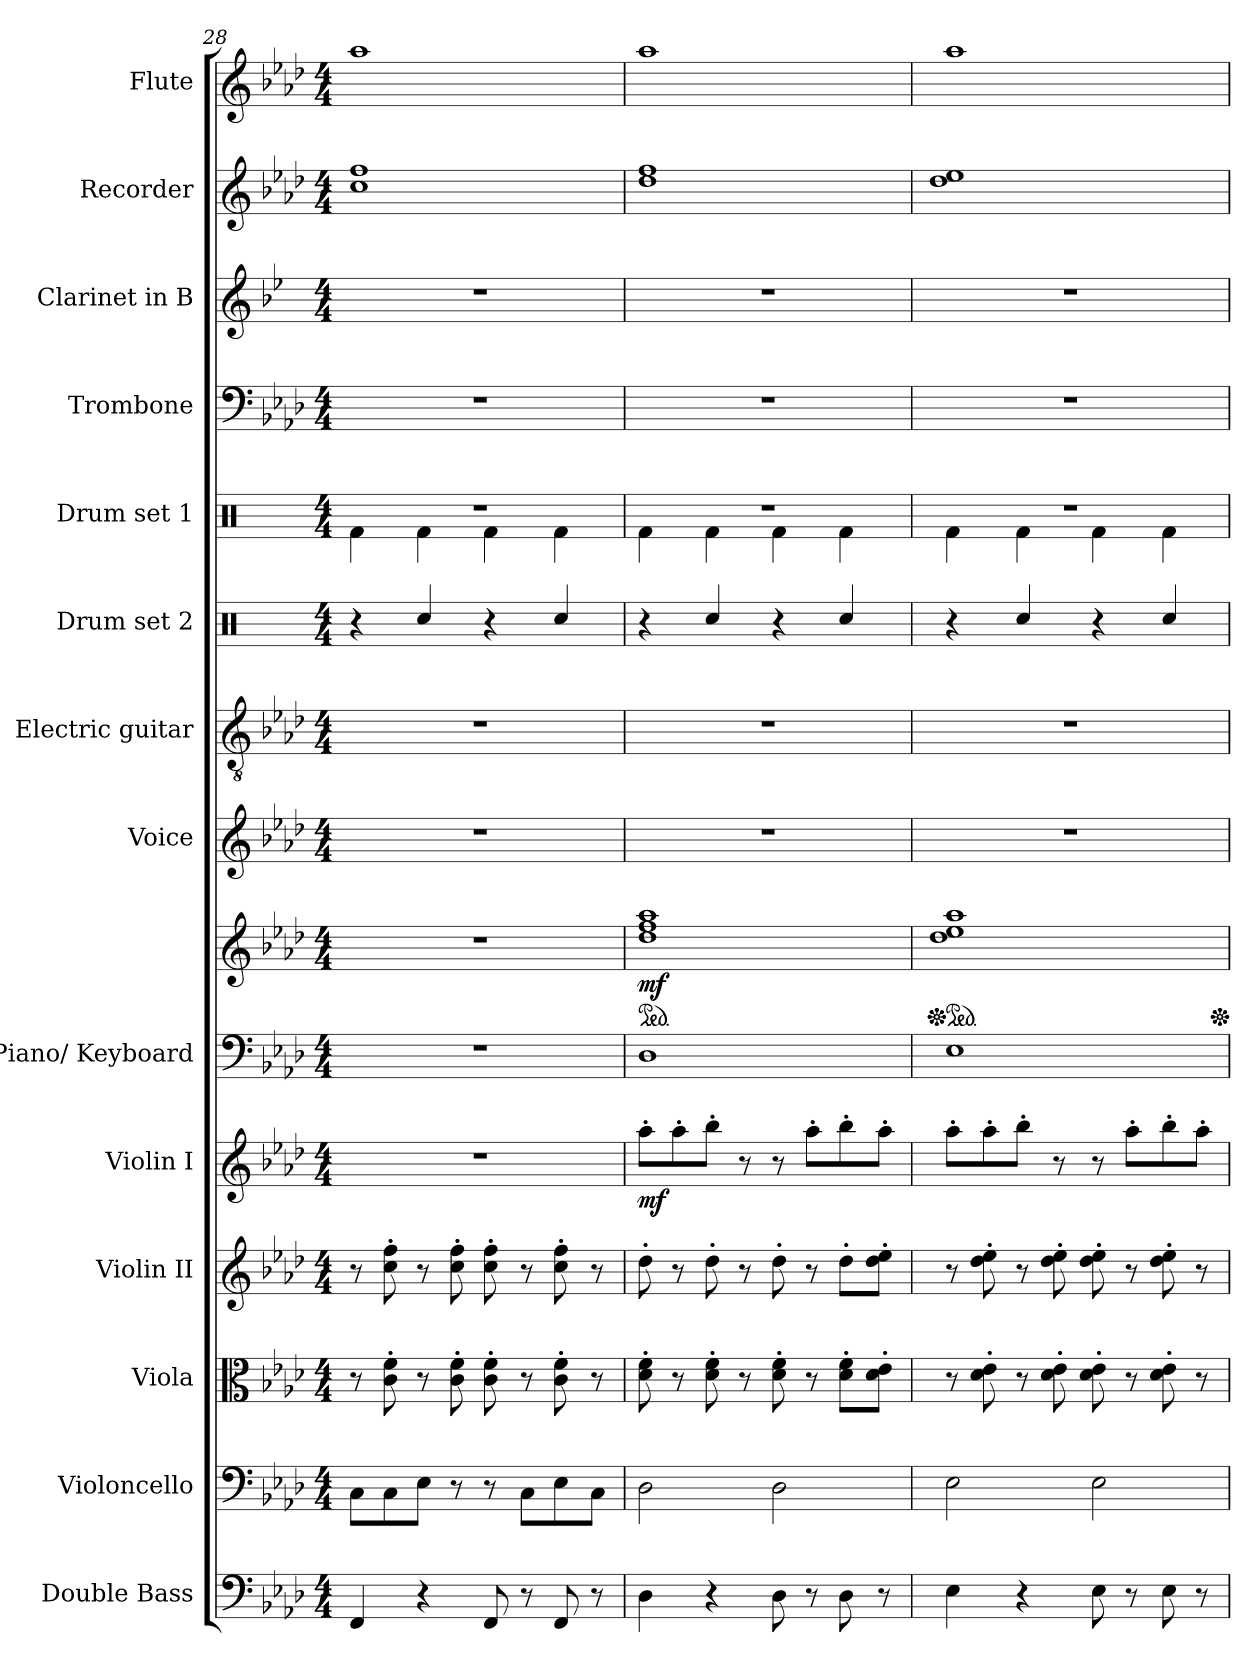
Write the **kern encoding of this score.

**kern	**kern	**kern	**kern	**kern	**dynam	**kern	**kern	**dynam	**kern	**kern	**kern	**kern	**kern	**kern	**kern	**kern
*part14	*part13	*part12	*part11	*part10	*part10	*part9	*part9	*part9	*part8	*part7	*part6	*part5	*part4	*part3	*part2	*part1
*staff15	*staff14	*staff13	*staff12	*staff11	*staff11	*staff10	*staff9	*staff9/10	*staff8	*staff7	*staff6	*staff5	*staff4	*staff3	*staff2	*staff1
*I"Double Bass	*I"Violoncello	*I"Viola	*I"Violin II	*I"Violin I	*	*I"Piano/ Keyboard	*	*	*I"Voice	*I"Electric guitar	*I"Drum set 2	*I"Drum set 1	*I"Trombone	*I"Clarinet in B	*I"Recorder	*I"Flute
*I'Db.	*I'Vc.	*I'Vla.	*I'Vln. II	*I'Vln. I	*	*I'Pno.	*	*	*I'Voice	*I'El. g.	*I'Dr.	*I'Dr.	*I'Trb.	*I'Cl.	*I'Rc.	*I'Fl.
!!LO:PB:g=z
*clefF4	*clefF4	*clefC3	*clefG2	*clefG2	*	*clefF4	*clefG2	*	*clefG2	*clefGv2	*clefX	*clefX	*clefF4	*clefG2	*clefG2	*clefG2
*ITrd7c12	*	*	*	*	*	*	*	*	*	*	*	*	*	*ITrd1c2	*	*
*k[b-e-a-d-]	*k[b-e-a-d-]	*k[b-e-a-d-]	*k[b-e-a-d-]	*k[b-e-a-d-]	*	*k[b-e-a-d-]	*k[b-e-a-d-]	*	*k[b-e-a-d-]	*k[b-e-a-d-]	*k[]	*k[]	*k[b-e-a-d-]	*k[b-e-a-d-]	*k[b-e-a-d-]	*k[b-e-a-d-]
*M4/4	*M4/4	*M4/4	*M4/4	*M4/4	*	*M4/4	*M4/4	*	*M4/4	*M4/4	*M4/4	*M4/4	*M4/4	*M4/4	*M4/4	*M4/4
=28	=28	=28	=28	=28	=28	=28	=28	=28	=28	=28	=28	=28	=28	=28	=28	=28
*	*	*	*	*	*	*	*	*	*	*	*	*^	*	*	*	*
4FFF/	8C\L	8r	8r	1r	.	1r	1r	.	1r	1r	4r	1r	4Rf\	1r	1r	1cc 1ff	1aa-
.	8C\	8c\' 8f\'	8cc\' 8ff\'	.	.	.	.	.	.	.	.	.	.	.	.	.	.
4r	8E-\J	8r	8r	.	.	.	.	.	.	.	4Rcc/	.	4Rf\	.	.	.	.
.	8r	8c\' 8f\'	8cc\' 8ff\'	.	.	.	.	.	.	.	.	.	.	.	.	.	.
8FFF/	8r	8c\' 8f\'	8cc\' 8ff\'	.	.	.	.	.	.	.	4r	.	4Rf\	.	.	.	.
8r	8C\L	8r	8r	.	.	.	.	.	.	.	.	.	.	.	.	.	.
8FFF/	8E-\	8c\' 8f\'	8cc\' 8ff\'	.	.	.	.	.	.	.	4Rcc/	.	4Rf\	.	.	.	.
8r	8C\J	8r	8r	.	.	.	.	.	.	.	.	.	.	.	.	.	.
=29	=29	=29	=29	=29	=29	=29	=29	=29	=29	=29	=29	=29	=29	=29	=29	=29	=29
*	*	*	*	*	*	*	*ped	*	*	*	*	*	*	*	*	*	*
!	!	!	!	!	!LO:DY:b	!	!	!LO:DY:b	!	!	!	!	!	!	!	!	!
4DD-\	2D-\	8d-\' 8f\'	8dd-'\	8aa-'\L	mf	1D-	1dd- 1ff 1aa-	mf	1r	1r	4r	1r	4Rf\	1r	1r	1dd- 1ff	1aa-
.	.	8r	8r	8aa-'\	.	.	.	.	.	.	.	.	.	.	.	.	.
4r	.	8d-\' 8f\'	8dd-'\	8bb-'\J	.	.	.	.	.	.	4Rcc/	.	4Rf\	.	.	.	.
.	.	8r	8r	8r	.	.	.	.	.	.	.	.	.	.	.	.	.
8DD-\	2D-\	8d-\' 8f\'	8dd-'\	8r	.	.	.	.	.	.	4r	.	4Rf\	.	.	.	.
8r	.	8r	8r	8aa-'\L	.	.	.	.	.	.	.	.	.	.	.	.	.
8DD-\	.	8d-\' 8f\'L	8dd-'\L	8bb-'\	.	.	.	.	.	.	4Rcc/	.	4Rf\	.	.	.	.
8r	.	8d-\' 8e-\'J	8dd-\' 8ee-\'J	8aa-'\J	.	.	.	.	.	.	.	.	.	.	.	.	.
=30	=30	=30	=30	=30	=30	=30	=30	=30	=30	=30	=30	=30	=30	=30	=30	=30	=30
*	*	*	*	*	*	*	*Xped	*	*	*	*	*	*	*	*	*	*
*	*	*	*	*	*	*	*ped	*	*	*	*	*	*	*	*	*	*
4EE-\	2E-\	8r	8r	8aa-'\L	.	1E-	1dd- 1ee- 1aa-	.	1r	1r	4r	1r	4Rf\	1r	1r	1dd- 1ee-	1aa-
.	.	8d-\' 8e-\'	8dd-\' 8ee-\'	8aa-'\	.	.	.	.	.	.	.	.	.	.	.	.	.
4r	.	8r	8r	8bb-'\J	.	.	.	.	.	.	4Rcc/	.	4Rf\	.	.	.	.
.	.	8d-\' 8e-\'	8dd-\' 8ee-\'	8r	.	.	.	.	.	.	.	.	.	.	.	.	.
8EE-\	2E-\	8d-\' 8e-\'	8dd-\' 8ee-\'	8r	.	.	.	.	.	.	4r	.	4Rf\	.	.	.	.
8r	.	8r	8r	8aa-'\L	.	.	.	.	.	.	.	.	.	.	.	.	.
8EE-\	.	8d-\' 8e-\'	8dd-\' 8ee-\'	8bb-'\	.	.	.	.	.	.	4Rcc/	.	4Rf\	.	.	.	.
8r	.	8r	8r	8aa-'\J	.	.	.	.	.	.	.	.	.	.	.	.	.
*	*	*	*	*	*	*	*	*	*	*	*	*v	*v	*	*	*	*
*	*	*	*	*	*	*	*Xped	*	*	*	*	*	*	*	*	*
=	=	=	=	=	=	=	=	=	=	=	=	=	=	=	=	=
*-	*-	*-	*-	*-	*-	*-	*-	*-	*-	*-	*-	*-	*-	*-	*-	*-
